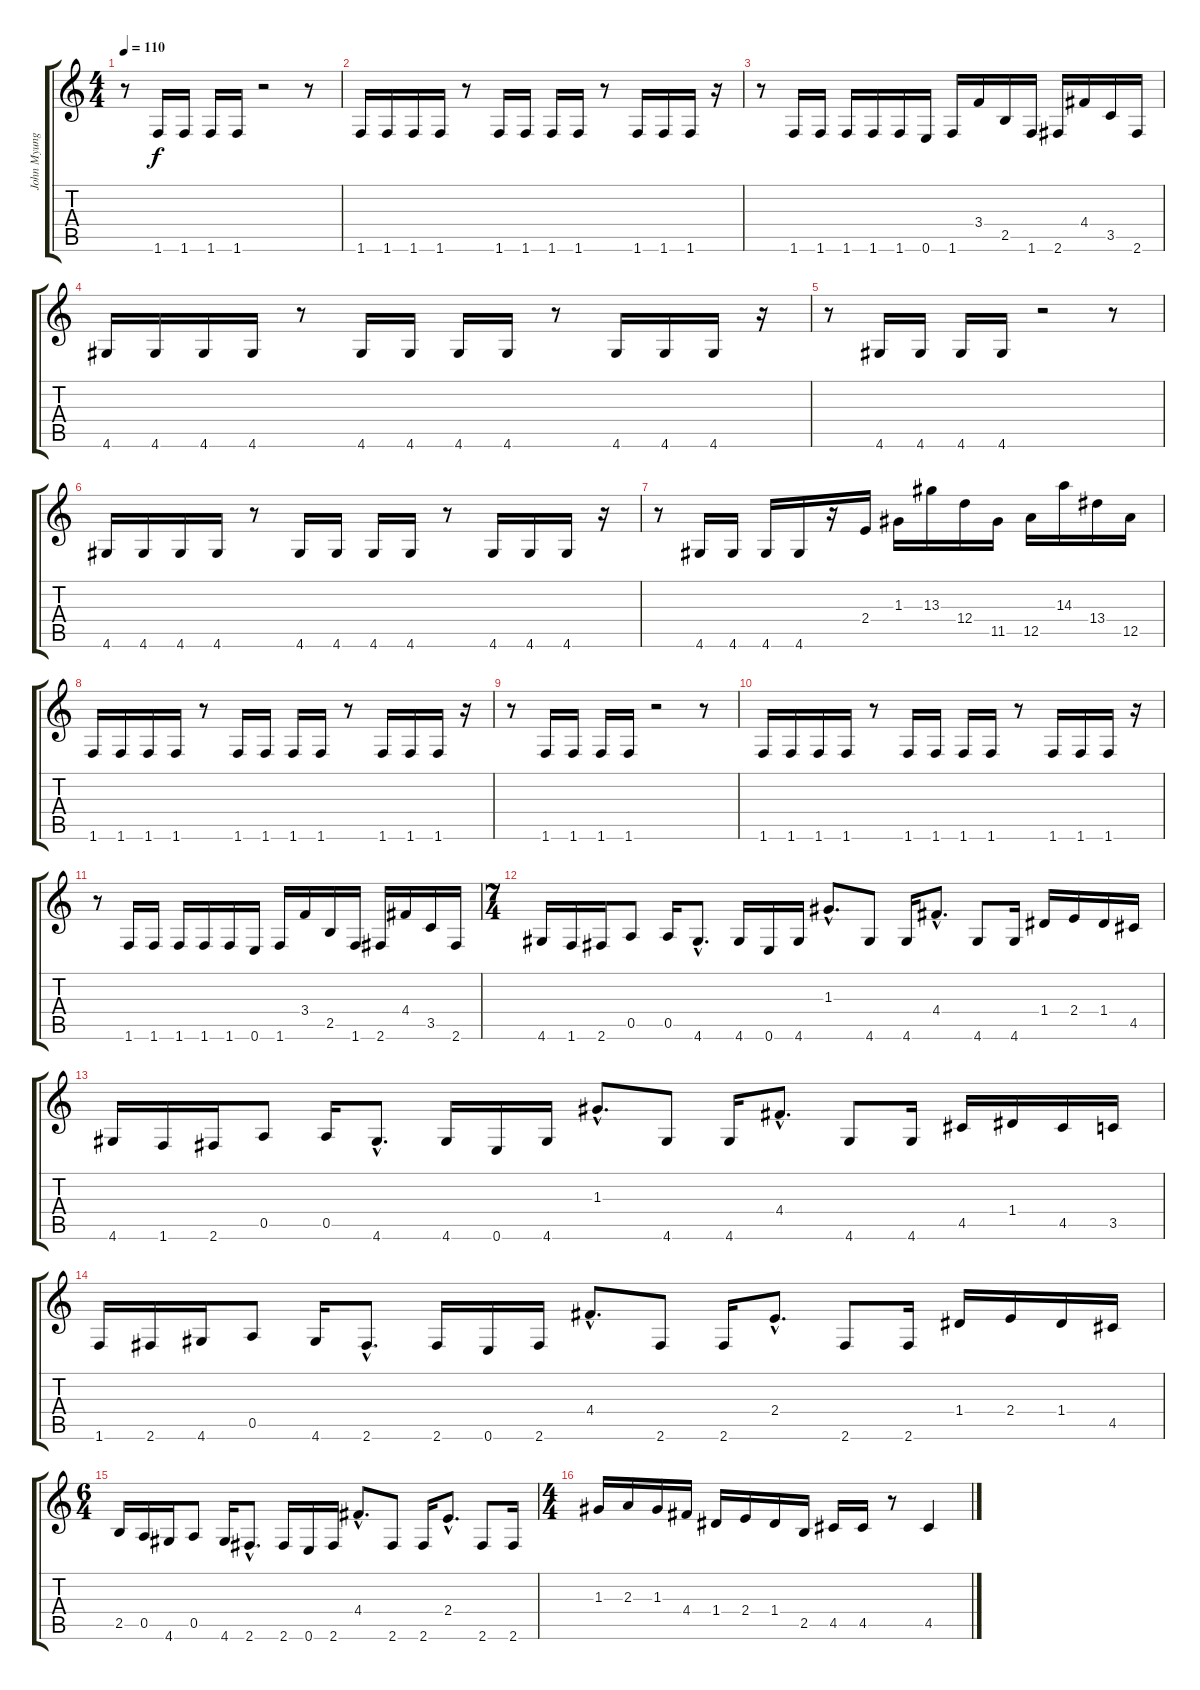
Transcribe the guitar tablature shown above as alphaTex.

\track ("John Myung - Bass" "John Myung") {instrument electricbassfinger}
\staff {score tabs}
\tuning (E4 B3 G3 D3 A2 E2) {hide}
\ts (4 4)
\tempo 110
\clef g2
\ks c
r.8{dy f} 1.6.16 1.6.16 1.6.16 1.6.16 r.2 r.8 |
1.6.16 1.6.16 1.6.16 1.6.16 r.8 1.6.16 1.6.16 1.6.16 1.6.16 r.8 1.6.16 1.6.16 1.6.16 r.16 |
r.8 1.6.16 1.6.16 1.6.16 1.6.16 1.6.16 0.6.16 1.6.16 3.4.16 2.5.16 1.6.16 2.6.16 4.4.16 3.5.16 2.6.16 |
4.6.16 4.6.16 4.6.16 4.6.16 r.8 4.6.16 4.6.16 4.6.16 4.6.16 r.8 4.6.16 4.6.16 4.6.16 r.16 |
r.8 4.6.16 4.6.16 4.6.16 4.6.16 r.2 r.8 |
4.6.16 4.6.16 4.6.16 4.6.16 r.8 4.6.16 4.6.16 4.6.16 4.6.16 r.8 4.6.16 4.6.16 4.6.16 r.16 |
r.8 4.6.16 4.6.16 4.6.16 4.6.16 r.16 2.4.16 1.3.16 13.3.16 12.4.16 11.5.16 12.5.16 14.3.16 13.4.16 12.5.16 |
1.6.16 1.6.16 1.6.16 1.6.16 r.8 1.6.16 1.6.16 1.6.16 1.6.16 r.8 1.6.16 1.6.16 1.6.16 r.16 |
r.8 1.6.16 1.6.16 1.6.16 1.6.16 r.2 r.8 |
1.6.16 1.6.16 1.6.16 1.6.16 r.8 1.6.16 1.6.16 1.6.16 1.6.16 r.8 1.6.16 1.6.16 1.6.16 r.16 |
r.8 1.6.16 1.6.16 1.6.16 1.6.16 1.6.16 0.6.16 1.6.16 3.4.16 2.5.16 1.6.16 2.6.16 4.4.16 3.5.16 2.6.16 |
\ts (7 4)
4.6.16 1.6.16 2.6.16 0.5.8 0.5.16 4.6{hac}.8{d} 4.6.16 0.6.16 4.6.16 1.3{hac}.8{d} 4.6.8 4.6.16 4.4{hac}.8{d} 4.6.8 4.6.16 1.4.16 2.4.16 1.4.16 4.5.16 |
4.6.16 1.6.16 2.6.16 0.5.8 0.5.16 4.6{hac}.8{d} 4.6.16 0.6.16 4.6.16 1.3{hac}.8{d} 4.6.8 4.6.16 4.4{hac}.8{d} 4.6.8 4.6.16 4.5.16 1.4.16 4.5.16 3.5.16 |
1.6.16 2.6.16 4.6.16 0.5.8 4.6.16 2.6{hac}.8{d} 2.6.16 0.6.16 2.6.16 4.4{hac}.8{d} 2.6.8 2.6.16 2.4{hac}.8{d} 2.6.8 2.6.16 1.4.16 2.4.16 1.4.16 4.5.16 |
\ts (6 4)
2.5.16 0.5.16 4.6.16 0.5.8 4.6.16 2.6{hac}.8{d} 2.6.16 0.6.16 2.6.16 4.4{hac}.8{d} 2.6.8 2.6.16 2.4{hac}.8{d} 2.6.8 2.6.16 |
\ts (4 4)
1.3.16 2.3.16 1.3.16 4.4.16 1.4.16 2.4.16 1.4.16 2.5.16 4.5.16 4.5.16 r.8 4.5.4
